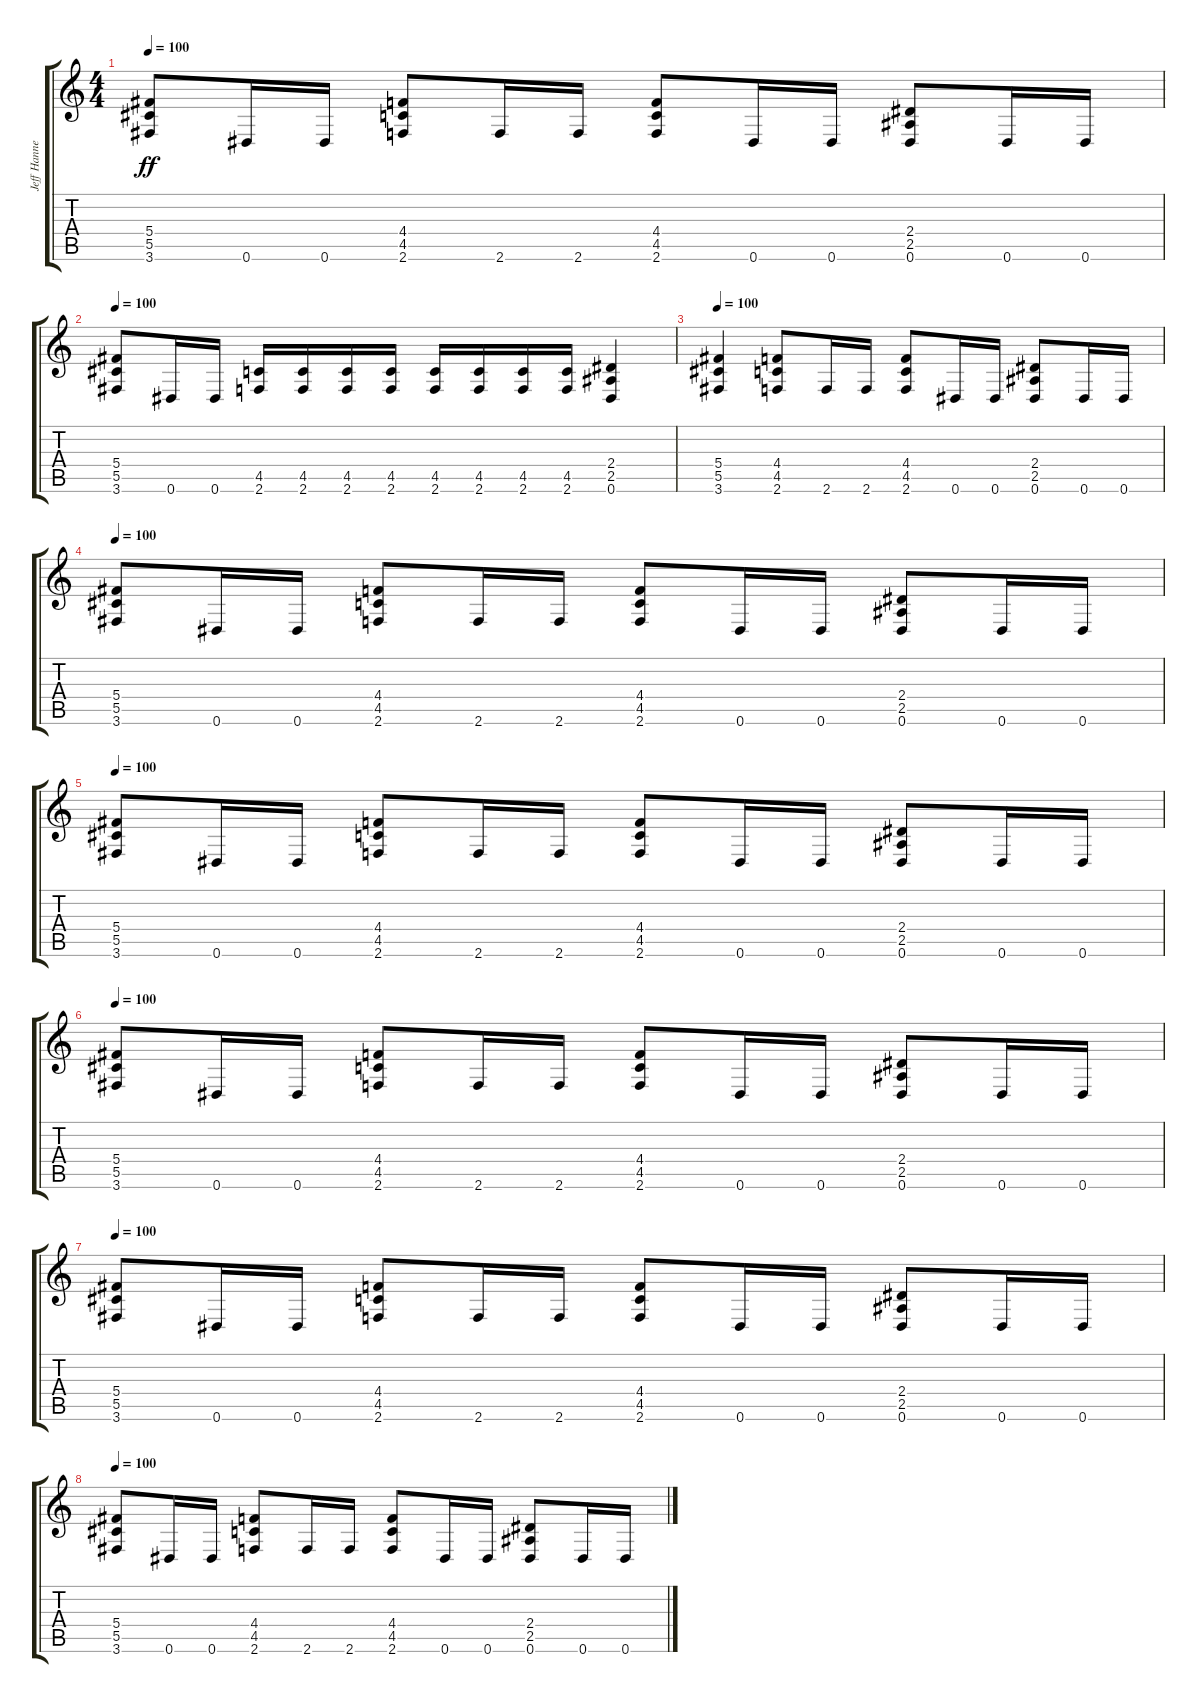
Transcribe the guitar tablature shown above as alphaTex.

\track ("Jeff Hanneman" "Jeff Hanne") {instrument distortionguitar}
\staff {score tabs}
\tuning (Eb4 Bb3 Gb3 Db3 Ab2 Eb2) {hide}
\ts (4 4)
\tempo 100
\clef g2
\ks c
(5.4 5.5 3.6).8{dy ff} 0.6.16 0.6.16 (4.4 4.5 2.6).8 2.6.16 2.6.16 (4.4 4.5 2.6).8 0.6.16 0.6.16 (2.4 2.5 0.6).8 0.6.16 0.6.16 |
\tempo 100
(5.4 5.5 3.6).8 0.6.16 0.6.16 (4.5 2.6).16 (4.5 2.6).16 (4.5 2.6).16 (4.5 2.6).16 (4.5 2.6).16 (4.5 2.6).16 (4.5 2.6).16 (4.5 2.6).16 (2.4 2.5 0.6).4 |
\tempo 100
(5.4 5.5 3.6).4 (4.4 4.5 2.6).8 2.6.16 2.6.16 (4.4 4.5 2.6).8 0.6.16 0.6.16 (2.4 2.5 0.6).8 0.6.16 0.6.16 |
\tempo 100
(5.4 5.5 3.6).8 0.6.16 0.6.16 (4.4 4.5 2.6).8 2.6.16 2.6.16 (4.4 4.5 2.6).8 0.6.16 0.6.16 (2.4 2.5 0.6).8 0.6.16 0.6.16 |
\tempo 100
(5.4 5.5 3.6).8 0.6.16 0.6.16 (4.4 4.5 2.6).8 2.6.16 2.6.16 (4.4 4.5 2.6).8 0.6.16 0.6.16 (2.4 2.5 0.6).8 0.6.16 0.6.16 |
\tempo 100
(5.4 5.5 3.6).8 0.6.16 0.6.16 (4.4 4.5 2.6).8 2.6.16 2.6.16 (4.4 4.5 2.6).8 0.6.16 0.6.16 (2.4 2.5 0.6).8 0.6.16 0.6.16 |
\tempo 100
(5.4 5.5 3.6).8 0.6.16 0.6.16 (4.4 4.5 2.6).8 2.6.16 2.6.16 (4.4 4.5 2.6).8 0.6.16 0.6.16 (2.4 2.5 0.6).8 0.6.16 0.6.16 |
\tempo 100
(5.4 5.5 3.6).8 0.6.16 0.6.16 (4.4 4.5 2.6).8 2.6.16 2.6.16 (4.4 4.5 2.6).8 0.6.16 0.6.16 (2.4 2.5 0.6).8 0.6.16 0.6.16
